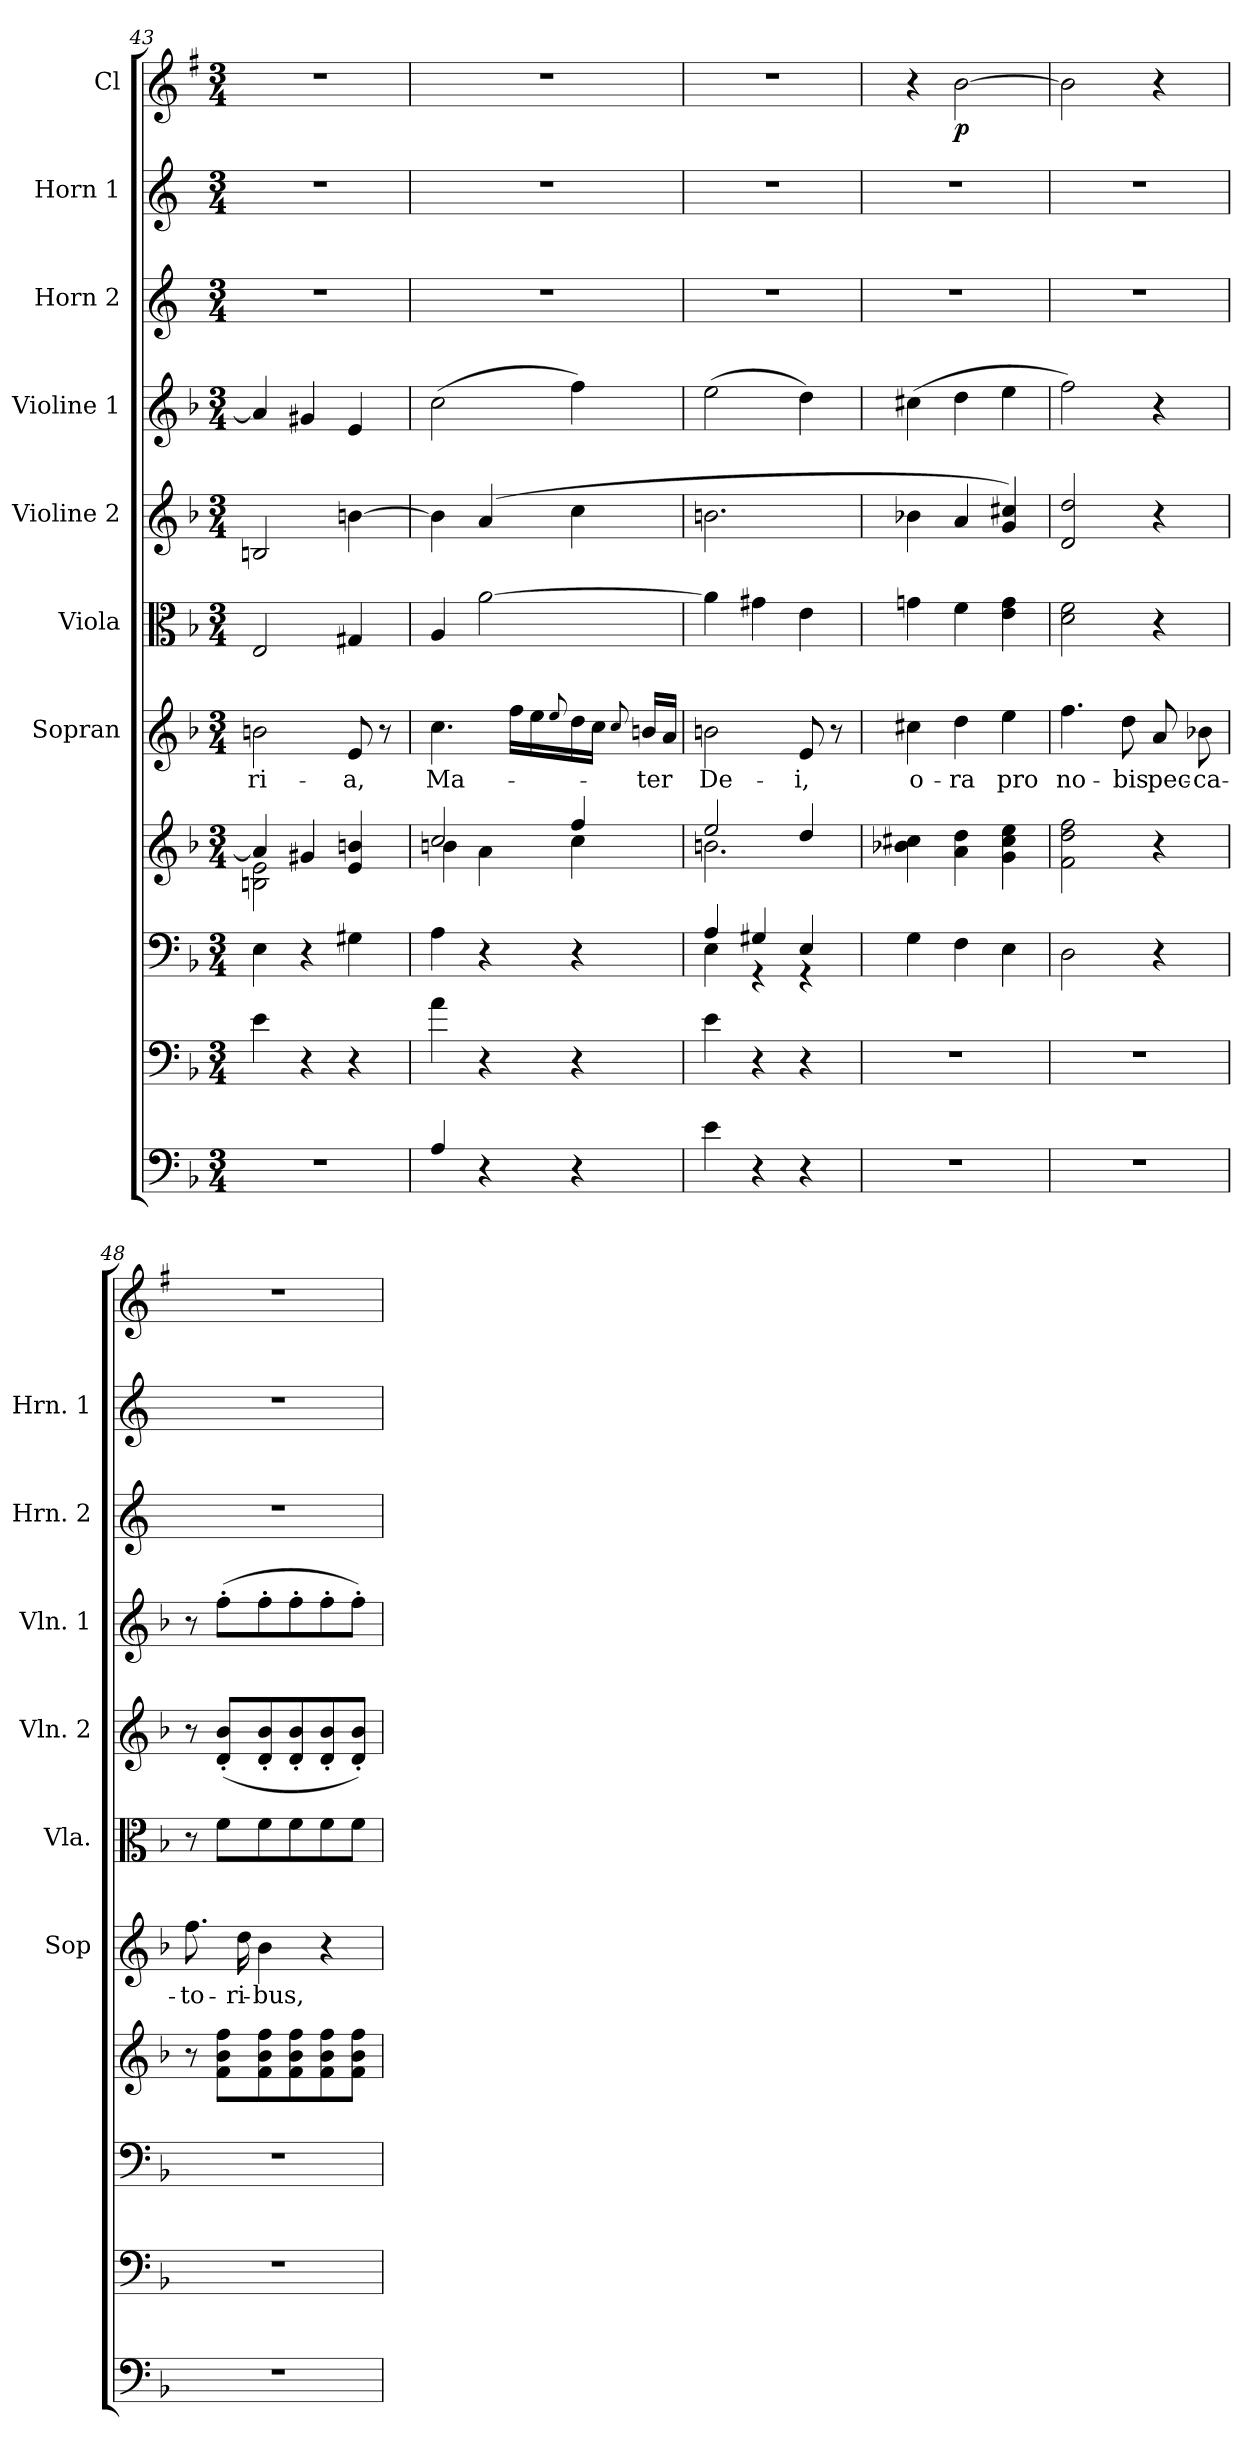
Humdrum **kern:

**kern	**kern	**kern	**kern	**kern	**text	**kern	**kern	**kern	**kern	**kern	**kern	**dynam
*part10	*part9	*part8	*part8	*part7	*part7	*part6	*part5	*part4	*part3	*part2	*part1	*part1
*staff11	*staff10	*staff9	*staff8	*staff7	*staff7	*staff6	*staff5	*staff4	*staff3	*staff2	*staff1	*staff1
*	*	*	*	*I"Sopran	*	*I"Viola	*I"Violine 2	*I"Violine 1	*I"Horn 2	*I"Horn 1	*I"Cl	*
*	*	*	*	*I'Sop	*	*I'Vla.	*I'Vln. 2	*I'Vln. 1	*I'Hrn. 2	*I'Hrn. 1	*	*
!!LO:PB:g=z
*clefF4	*clefF4	*clefF4	*clefG2	*clefG2	*	*clefC3	*clefG2	*clefG2	*clefG2	*clefG2	*clefG2	*
*ITrd7c12	*ITrd7c12	*	*	*	*	*	*	*	*ITrd4c7	*ITrd4c7	*ITrd1c2	*
*k[b-]	*k[b-]	*k[b-]	*k[b-]	*k[b-]	*	*k[b-]	*k[b-]	*k[b-]	*k[b-]	*k[b-]	*k[b-]	*
*F:	*F:	*F:	*F:	*F:	*	*F:	*F:	*F:	*F:	*F:	*F:	*
*M3/4	*M3/4	*M3/4	*M3/4	*M3/4	*	*M3/4	*M3/4	*M3/4	*M3/4	*M3/4	*M3/4	*
=43	=43	=43	=43	=43	=43	=43	=43	=43	=43	=43	=43	=43
*	*	*	*^	*	*	*	*	*	*	*	*	*
!	!	!	!	!	!	!LO:LY:b	!	!	!	!	!	!	!
2.r	4E\	4E\	4a/]	2Bn\ 2e\	2bn\	-ri-	2E/	2Bn/	4a/]	2.r	2.r	2.r	.
.	4r	4r	4g#X/	.	.	.	.	.	4g#X/	.	.	.	.
!	!	!	!	!	!	!LO:LY:b	!	!	!	!	!	!	!
.	4r	4G#X\	4e/ 4bn/	4ryy	8e/	-a,	4G#X/	[4bn\	4e/	.	.	.	.
.	.	.	.	.	8r	.	.	.	.	.	.	.	.
=44	=44	=44	=44	=44	=44	=44	=44	=44	=44	=44	=44	=44	=44
!	!	!	!	!	!	!LO:LY:b	!	!	!	!	!	!	!
4AA/	4A\	4A\	2cc/	4bn\	4.cc\	Ma-	4A/	4b\]	(>2cc\	2.r	2.r	2.r	.
4r	4r	4r	.	4a\	.	.	[2a\	(4a/	.	.	.	.	.
.	.	.	.	.	16ff\LL	.	.	.	.	.	.	.	.
.	.	.	.	.	16ee\	.	.	.	.	.	.	.	.
.	.	.	.	.	8qqee/	.	.	.	.	.	.	.	.
4r	4r	4r	4ff/	4cc\	16dd\	.	.	4cc\	4ff\)	.	.	.	.
.	.	.	.	.	16cc\JJ	.	.	.	.	.	.	.	.
.	.	.	.	.	8qqcc/	.	.	.	.	.	.	.	.
!	!	!	!	!	!	!LO:LY:b	!	!	!	!	!	!	!
.	.	.	.	.	16bn/LL	-ter	.	.	.	.	.	.	.
.	.	.	.	.	16a/JJ	.	.	.	.	.	.	.	.
=45	=45	=45	=45	=45	=45	=45	=45	=45	=45	=45	=45	=45	=45
*	*	*^	*	*	*	*	*	*	*	*	*	*	*
!	!	!	!	!	!	!	!LO:LY:b	!	!	!	!	!	!	!
4E\	4E\	4A/	4E\	2ee/	2.bn\	2bn\	De-	4a\]	2.bn\	(>2ee\	2.r	2.r	2.r	.
4r	4r	4G#X/	4rGG	.	.	.	.	4g#X\	.	.	.	.	.	.
!	!	!	!	!	!	!	!LO:LY:b	!	!	!	!	!	!	!
4r	4r	4E/	4rGG	4dd/	.	8e/	-i,	4e\	.	4dd\)	.	.	.	.
.	.	.	.	.	.	8r	.	.	.	.	.	.	.	.
*	*	*v	*v	*	*	*	*	*	*	*	*	*	*	*
*	*	*	*v	*v	*	*	*	*	*	*	*	*	*
=46	=46	=46	=46	=46	=46	=46	=46	=46	=46	=46	=46	=46
!	!	!	!	!	!LO:LY:b	!	!	!	!	!	!	!
2.r	2.r	4G\	4b-X\ 4cc#X\	4cc#X\	o-	4gn\	4b-X\	(>4cc#X\	2.r	2.r	4r	.
!	!	!	!	!	!LO:LY:b	!	!	!	!	!	!	!LO:DY:b
.	.	4F\	4a\ 4dd\	4dd\	-ra	4f\	4a/	4dd\	.	.	[2a\	p
!	!	!	!	!	!LO:LY:b	!	!	!	!	!	!	!
.	.	4E\	4g\ 4cc#\ 4ee\	4ee\	pro	4e\ 4g\	4g/ 4cc#X/)	4ee\	.	.	.	.
=47	=47	=47	=47	=47	=47	=47	=47	=47	=47	=47	=47	=47
!	!	!	!	!	!LO:LY:b	!	!	!	!	!	!	!
2.r	2.r	2D\	2f\ 2dd\ 2ff\	4.ff\	no-	2d\ 2f\	2d/ 2dd/	2ff\)	2.r	2.r	2a\]	.
!	!	!	!	!	!LO:LY:b	!	!	!	!	!	!	!
.	.	.	.	8dd\	-bis	.	.	.	.	.	.	.
!	!	!	!	!	!LO:LY:b	!	!	!	!	!	!	!
.	.	4r	4r	8a/	pec-	4r	4r	4r	.	.	4r	.
!	!	!	!	!	!LO:LY:b	!	!	!	!	!	!	!
.	.	.	.	8b-X\	-ca-	.	.	.	.	.	.	.
!!LO:PB:g=z
=48	=48	=48	=48	=48	=48	=48	=48	=48	=48	=48	=48	=48
!	!	!	!	!	!LO:LY:b	!	!	!	!	!	!	!
2.r	2.r	2.r	8r	8.ff\	-to-	8r	8r	8r	2.r	2.r	2.r	.
.	.	.	8f\ 8b-\ 8ff\L	.	.	8f\L	(<8d/'< 8b-/'<L	(>8ff'>\L	.	.	.	.
!	!	!	!	!	!LO:LY:b	!	!	!	!	!	!	!
.	.	.	.	16dd\	-ri-	.	.	.	.	.	.	.
!	!	!	!	!	!LO:LY:b	!	!	!	!	!	!	!
.	.	.	8f\ 8b-\ 8ff\	4b-\	-bus,	8f\	8d/'< 8b-/'<	8ff'>\	.	.	.	.
.	.	.	8f\ 8b-\ 8ff\	.	.	8f\	8d/'< 8b-/'<	8ff'>\	.	.	.	.
.	.	.	8f\ 8b-\ 8ff\	4r	.	8f\	8d/'< 8b-/'<	8ff'>\	.	.	.	.
.	.	.	8f\ 8b-\ 8ff\J	.	.	8f\J	8d/'< 8b-/'<J)	8ff'>\J)	.	.	.	.
=	=	=	=	=	=	=	=	=	=	=	=	=
*-	*-	*-	*-	*-	*-	*-	*-	*-	*-	*-	*-	*-
